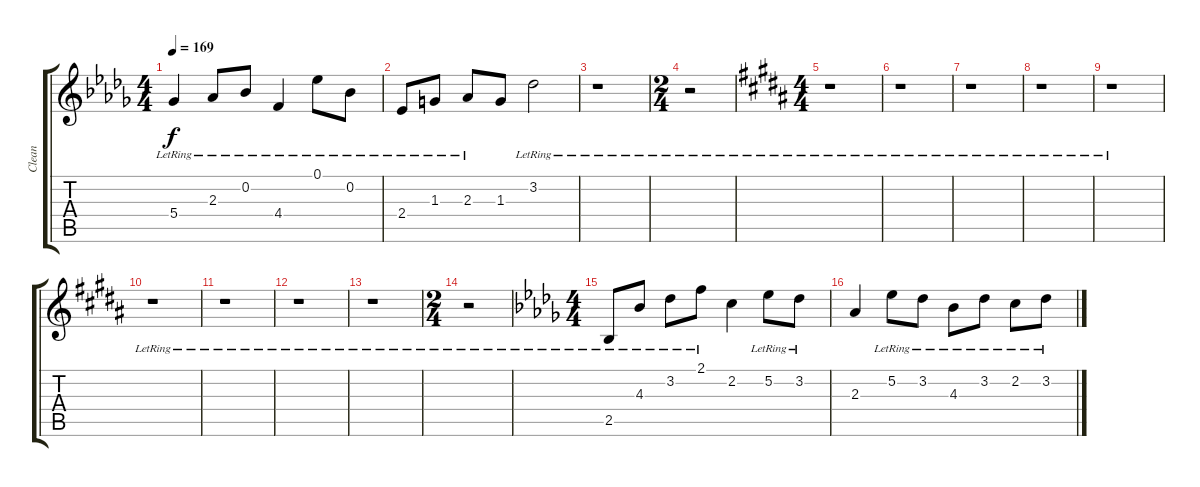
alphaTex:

\track ("Clean" "Clean") {instrument acousticguitarsteel}
\staff {score tabs}
\tuning (Eb4 Bb3 Gb3 Db3 Ab2 Eb2) {hide}
\ts (4 4)
\tempo 169
\clef g2
\ks db
5.4{lr}.4{dy f} 2.3{lr}.8 0.2{lr}.8 4.4{lr}.4 0.1{lr}.8 0.2{lr}.8 |
2.4{lr}.8 1.3{lr}.8 2.3{lr}.8 1.3.8 3.2{lr}.2 |
r.1 |
\ts (2 4)
r.2 |
\ts (4 4)
\ks b
r.1 |
r.1 |
r.1 |
r.1 |
r.1 |
r.1 |
r.1 |
r.1 |
r.1 |
\ts (2 4)
r.2 |
\ts (4 4)
\ks db
2.5{lr}.8 4.3{lr}.8 3.2{lr}.8 2.1{lr}.8 2.2.4 5.2{lr}.8 3.2{lr}.8 |
2.3.4 5.2{lr}.8 3.2{lr}.8 4.3{lr}.8 3.2{lr}.8 2.2{lr}.8 3.2{lr}.8
